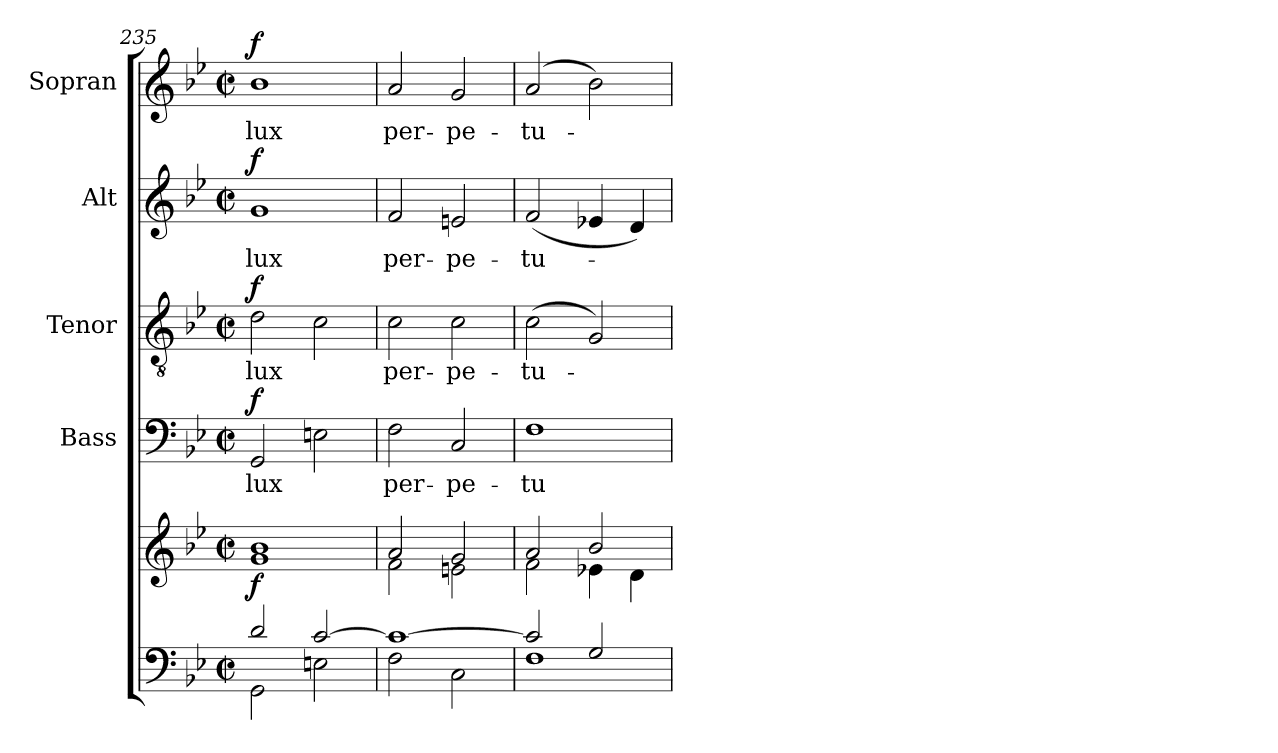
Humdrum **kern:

**kern	**kern	**dynam	**kern	**text	**dynam	**kern	**text	**dynam	**kern	**text	**dynam	**kern	**text	**dynam
*part5	*part5	*part5	*part4	*part4	*part4	*part3	*part3	*part3	*part2	*part2	*part2	*part1	*part1	*part1
*staff6	*staff5	*staff5/6	*staff4	*staff4	*staff4	*staff3	*staff3	*staff3	*staff2	*staff2	*staff2	*staff1	*staff1	*staff1
*	*	*	*I"Bass	*	*	*I"Tenor	*	*	*I"Alt	*	*	*I"Sopran	*	*
*	*	*	*I'B.	*	*	*I'T.	*	*	*I'A.	*	*	*I'S.	*	*
*clefF4	*clefG2	*	*clefF4	*	*	*clefGv2	*	*	*clefG2	*	*	*clefG2	*	*
*k[b-e-]	*k[b-e-]	*	*k[b-e-]	*	*	*k[b-e-]	*	*	*k[b-e-]	*	*	*k[b-e-]	*	*
*B-:	*B-:	*	*B-:	*	*	*B-:	*	*	*B-:	*	*	*B-:	*	*
*M2/2	*M2/2	*	*M2/2	*	*	*M2/2	*	*	*M2/2	*	*	*M2/2	*	*
*met(c|)	*met(c|)	*	*met(c|)	*	*	*met(c|)	*	*	*met(c|)	*	*	*met(c|)	*	*
=235	=235	=235	=235	=235	=235	=235	=235	=235	=235	=235	=235	=235	=235	=235
*^	*^	*	*	*	*	*	*	*	*	*	*	*	*	*
!	!	!	!	!LO:DY:b	!	!LO:LY:b	!LO:DY:a	!	!LO:LY:b	!LO:DY:a	!	!LO:LY:b	!LO:DY:a	!	!LO:LY:b	!LO:DY:a
2d/	2GG\	1b-	1g	f	2GG/	lux	f	2d\	lux	f	1g	lux	f	1b-	lux	f
[>2c/	2En\	.	.	.	2En\	.	.	2c\	.	.	.	.	.	.	.	.
=236	=236	=236	=236	=236	=236	=236	=236	=236	=236	=236	=236	=236	=236	=236	=236	=236
!	!	!	!	!	!	!LO:LY:b	!	!	!LO:LY:b	!	!	!LO:LY:b	!	!	!LO:LY:b	!
1c_	2F\	2a/	2f\	.	2F\	per-	.	2c\	per-	.	2f/	per-	.	2a/	per-	.
!	!	!	!	!	!	!LO:LY:b	!	!	!LO:LY:b	!	!	!LO:LY:b	!	!	!LO:LY:b	!
.	2C\	2g/	2en\	.	2C/	-pe-	.	2c\	-pe-	.	2en/	-pe-	.	2g/	-pe-	.
=237	=237	=237	=237	=237	=237	=237	=237	=237	=237	=237	=237	=237	=237	=237	=237	=237
!	!	!	!	!	!	!LO:LY:b	!	!	!LO:LY:b	!	!	!LO:LY:b	!	!	!LO:LY:b	!
2c/]	1F	2a/	2f\	.	1F	-tu-	.	(>2c\	-tu-	.	(<2f/	-tu-	.	(2a/	-tu-	.
2G/	.	2b-/	4e-X\	.	.	.	.	2G/)	.	.	4e-X/	.	.	2b-\)	.	.
.	.	.	4d\	.	.	.	.	.	.	.	4d/)	.	.	.	.	.
*v	*v	*	*	*	*	*	*	*	*	*	*	*	*	*	*	*
*	*v	*v	*	*	*	*	*	*	*	*	*	*	*	*	*
=	=	=	=	=	=	=	=	=	=	=	=	=	=	=
*-	*-	*-	*-	*-	*-	*-	*-	*-	*-	*-	*-	*-	*-	*-
